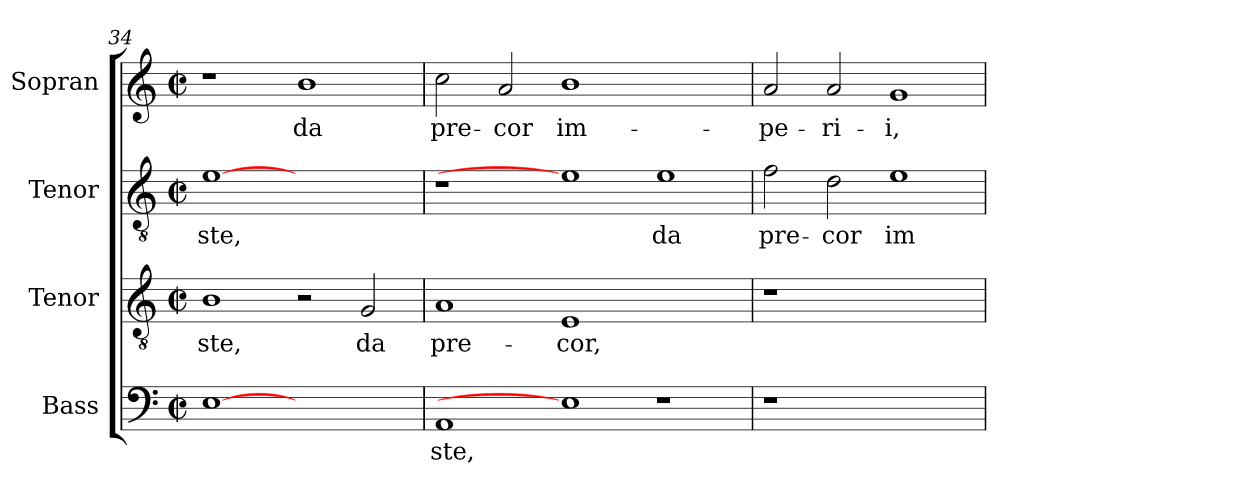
**kern	**text	**kern	**text	**kern	**text	**kern	**text
*part4	*part4	*part3	*part3	*part2	*part2	*part1	*part1
*staff4	*staff4	*staff3	*staff3	*staff2	*staff2	*staff1	*staff1
*I"Bass	*	*I"Tenor	*	*I"Tenor	*	*I"Sopran	*
*	*	*I'Tenor	*	*	*	*	*
*clefF4	*	*clefGv2	*	*clefGv2	*	*clefG2	*
*	*	*ITrd7c12	*	*ITrd7c12	*	*	*
*k[]	*	*k[]	*	*k[]	*	*k[]	*
*M2/2	*	*M2/2	*	*M2/2	*	*M2/2	*
*met(c|)	*	*met(c|)	*	*met(c|)	*	*met(c|)	*
=34	=34	=34	=34	=34	=34	=34	=34
!	!	!	!LO:LY:b:color=#000000	!	!	!	!
!	!	!	!	!	!LO:LY:b:color=#000000	!	!
[1Ei	.	1BBi	-ste,	[1Ei	-ste,	1r	.
!	!	!	!	!	!	!	!LO:LY:b:color=#000000
1ryy	.	2r	.	1ryy	.	1bi	da
!	!	!	!LO:LY:b:color=#000000	!	!	!	!
.	.	2GGi/	da	.	.	.	.
=35	=35	=35	=35	=35	=35	=35	=35
!	!LO:LY:b:color=#000000	!	!	!	!	!	!
!	!	!	!LO:LY:b:color=#000000	!	!	!	!
!	!	!	!	!	!	!	!LO:LY:b:color=#000000
1AAi	-ste,	1AAi	pre-	1r	.	2cci\	pre-
!	!	!	!	!	!	!	!LO:LY:b:color=#000000
.	.	.	.	.	.	2ai/	-cor
!	!	!	!LO:LY:b:color=#000000	!	!	!	!
!	!	!	!	!	!	!	!LO:LY:b:color=#000000
1Ei]	.	1EEi	-cor,	1Ei]	.	1bi	im-
!	!	!	!	!	!LO:LY:b:color=#000000	!	!
1r	.	1ryy	.	1Ei	da	1ryy	.
!!LO:PB:g=z
=36	=36	=36	=36	=36	=36	=36	=36
!LO:N:vis=1	!	!LO:N:vis=1	!	!	!	!	!
!	!	!	!	!	!LO:LY:b:color=#000000	!	!
!	!	!	!	!	!	!	!LO:LY:b:color=#000000
1r	.	1r	.	2Fi\	pre-	2ai/	-pe-
!	!	!	!	!	!LO:LY:b:color=#000000	!	!
!	!	!	!	!	!	!	!LO:LY:b:color=#000000
.	.	.	.	2Di\	-cor	2ai/	-ri-
!	!	!	!	!	!LO:LY:b:color=#000000	!	!
!	!	!	!	!	!	!	!LO:LY:b:color=#000000
1ryy	.	1ryy	.	1Ei	im-	1gi	-i,
=	=	=	=	=	=	=	=
*-	*-	*-	*-	*-	*-	*-	*-
